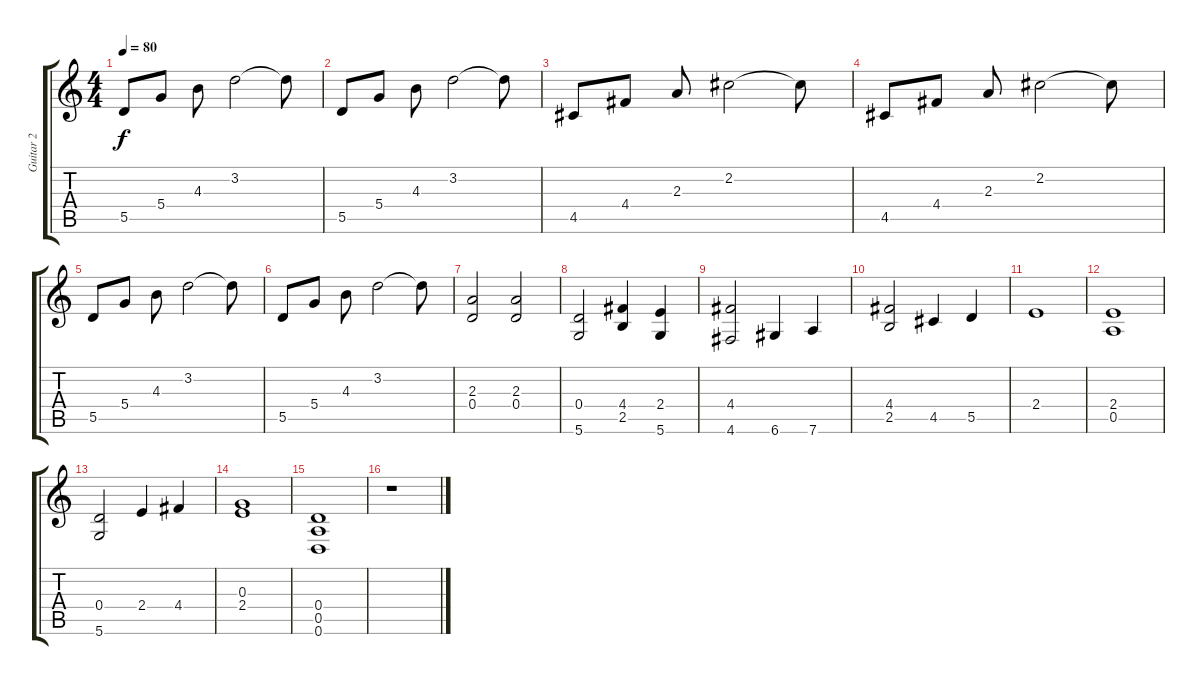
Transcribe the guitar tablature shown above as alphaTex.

\track ("Guitar 2" "Guitar 2") {instrument acousticguitarsteel}
\staff {score tabs}
\tuning (E4 B3 G3 D3 A2 D2) {hide}
\ts (4 4)
\tempo 80
\clef g2
\ks c
5.5.8{dy f} 5.4.8 4.3.8 3.2.2 3.2{t}.8 |
5.5.8 5.4.8 4.3.8 3.2.2 3.2{t}.8 |
4.5.8 4.4.8 2.3.8 2.2.2 2.2{t}.8 |
4.5.8 4.4.8 2.3.8 2.2.2 2.2{t}.8 |
5.5.8 5.4.8 4.3.8 3.2.2 3.2{t}.8 |
5.5.8 5.4.8 4.3.8 3.2.2 3.2{t}.8 |
(2.3 0.4).2 (2.3 0.4).2 |
(0.4 5.6).2 (4.4 2.5).4 (2.4 5.6).4 |
(4.4 4.6).2 6.6.4 7.6.4 |
(4.4 2.5).2 4.5.4 5.5.4 |
2.4.1 |
(2.4 0.5).1 |
(0.4 5.6).2 2.4.4 4.4.4 |
(0.3 2.4).1 |
(0.4 0.5 0.6).1 |
r.1
